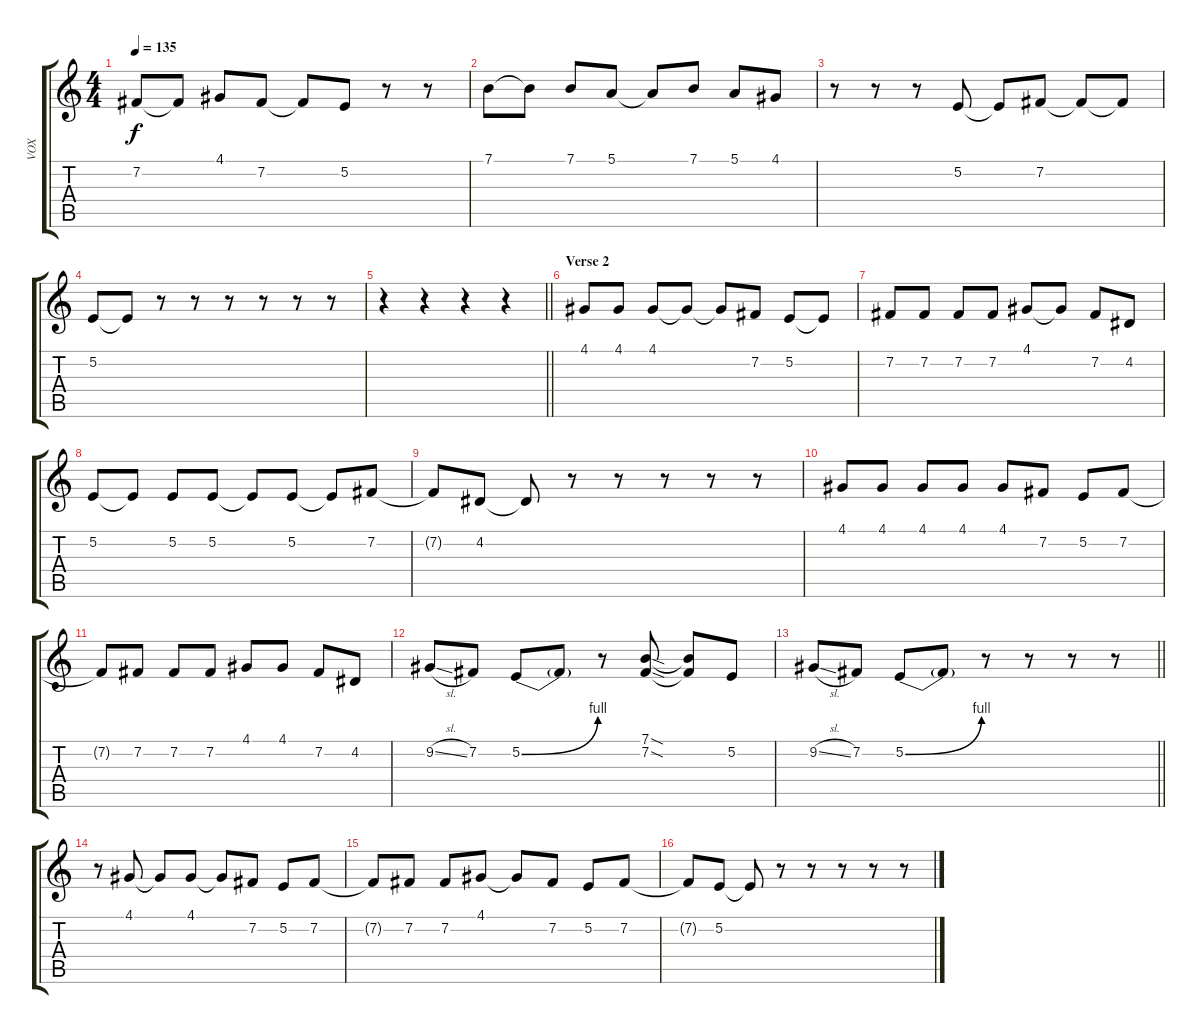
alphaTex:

\track ("VOX" "VOX") {instrument tenorsax}
\staff {score tabs}
\tuning (E4 B3 G3 D3 A2 E2) {hide}
\ts (4 4)
\tempo 135
\clef g2
\ks c
7.2.8{dy f} 7.2{t}.8 4.1.8 7.2.8 7.2{t}.8 5.2.8 r.8 r.8 |
7.1.8 7.1{t}.8 7.1.8 5.1.8 5.1{t}.8 7.1.8 5.1.8 4.1.8 |
r.8 r.8 r.8 5.2.8 5.2{t}.8 7.2.8 7.2{t}.8 7.2{t}.8 |
5.2.8 5.2{t}.8 r.8 r.8 r.8 r.8 r.8 r.8 |
\barLineRight lightlight
r.4 r.4 r.4 r.4 |
\section ("" "Verse 2")
4.1.8 4.1.8 4.1.8 4.1{t}.8 4.1{t}.8 7.2.8 5.2.8 5.2{t}.8 |
7.2.8 7.2.8 7.2.8 7.2.8 4.1.8 4.1{t}.8 7.2.8 4.2.8 |
5.2.8 5.2{t}.8 5.2.8 5.2.8 5.2{t}.8 5.2.8 5.2{t}.8 7.2.8 |
7.2{t}.8 4.2.8 4.2{t}.8 r.8 r.8 r.8 r.8 r.8 |
4.1.8 4.1.8 4.1.8 4.1.8 4.1.8 7.2.8 5.2.8 7.2.8 |
7.2{t}.8 7.2.8 7.2.8 7.2.8 4.1.8 4.1.8 7.2.8 4.2.8 |
9.2{sl}.8 7.2.8 5.2{be (bend 0 0 60 4)}.8 5.2{t}.8 r.8 (7.1{sod} 7.2{sod}).8 (7.1{t} 7.2{t}).8 5.2.8 |
\barLineRight lightlight
9.2{sl}.8 7.2.8 5.2{be (bend 0 0 60 4)}.8 5.2{t}.8 r.8 r.8 r.8 r.8 |
r.8 4.1.8 4.1{t}.8 4.1.8 4.1{t}.8 7.2.8 5.2.8 7.2.8 |
7.2{t}.8 7.2.8 7.2.8 4.1.8 4.1{t}.8 7.2.8 5.2.8 7.2.8 |
7.2{t}.8 5.2.8 5.2{t}.8 r.8 r.8 r.8 r.8 r.8
